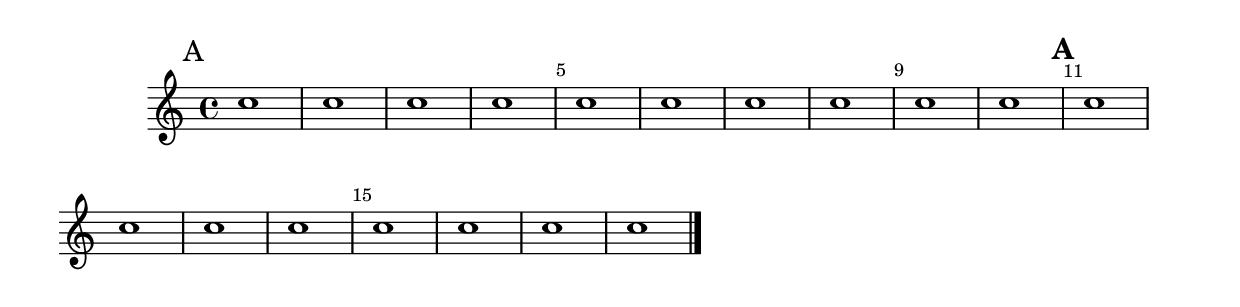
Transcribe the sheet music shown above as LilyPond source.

\version "2.4.0"

\header {
    texidoc = "@cindex Bar Number Every Fifth Reset
If you would like the bar numbers to appear at regular intervals, but
not starting from measure zero, you can use a context function,
@code{set-bar-number-visibility}, to set automatically
@code{barNumberVisibility}, so that the bar numbers appear at regular
intervals, starting from the measure in which 
@code{set-bar-number-visibility} is set using @code{\applycontext}.
"

}

resetBarnum = \context Score \applycontext
  #(set-bar-number-visibility 4)
\score {
    <<
         \transpose c c'' {
	    \override Score.BarNumber  #'break-visibility =#end-of-line-invisible
	    \override Score.RehearsalMark  #'padding = #2.5
	    \mark "A" \resetBarnum
	    \repeat unfold 10 c1
	    \mark \default \resetBarnum
	    \repeat unfold 8 c
            \bar "|."
        }
    >>
\layout{raggedright = ##t}
}
